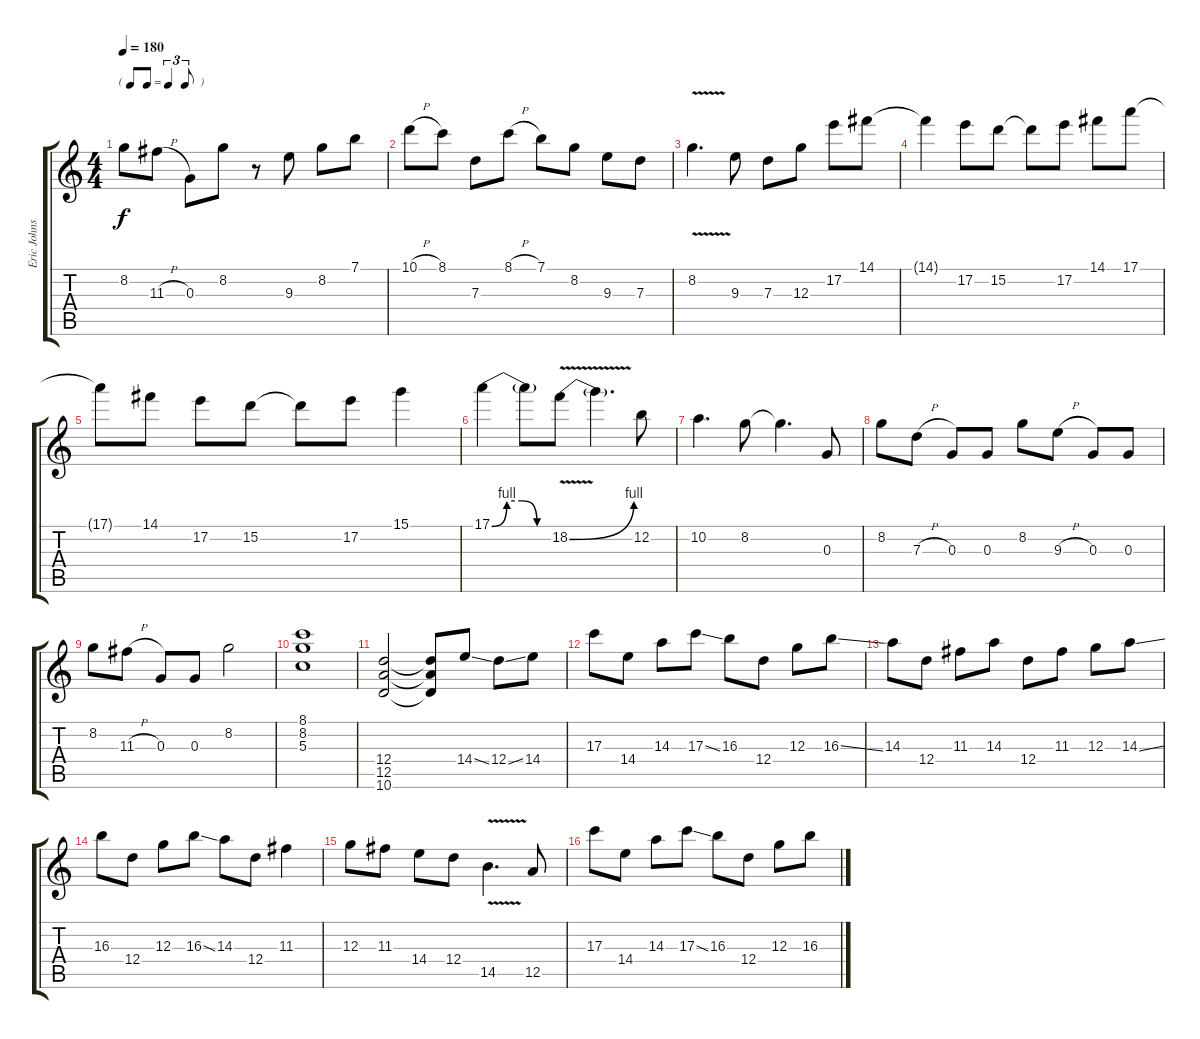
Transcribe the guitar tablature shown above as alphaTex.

\track ("Eric Johnson" "Eric Johns") {instrument distortionguitar}
\staff {score tabs}
\tuning (E4 B3 G3 D3 A2 E2) {hide}
\ts (4 4)
\tf triplet8th
\tempo 180
\clef g2
\ks c
8.2.8{dy f} 11.3{h}.8 0.3.8 8.2.8 r.8 9.3.8 8.2.8 7.1.8 |
10.1{h}.8 8.1.8 7.3.8 8.1{h}.8 7.1.8 8.2.8 9.3.8 7.3.8 |
8.2{v}.4{d} 9.3.8 7.3.8 12.3.8 17.2.8 14.1.8 |
14.1{t}.4 17.2.8 15.2.8 15.2{t}.8 17.2.8 14.1.8 17.1.8 |
17.1{t}.8 14.1.8 17.2.8 15.2.8 15.2{t}.8 17.2.8 15.1.4 |
17.1{be (custom 0 0 15 4 30 4 45 0 60 0)}.4 17.1{t}.8 18.2{be (bend 0 0 60 4) v}.8 18.2{t}.4{d} 12.2.8 |
10.2.4{d} 8.2.8 8.2{t}.4{d} 0.3.8 |
8.2.8 7.3{h}.8 0.3.8 0.3.8 8.2.8 9.3{h}.8 0.3.8 0.3.8 |
8.2.8 11.3{h}.8 0.3.8 0.3.8 8.2.2 |
(8.1 8.2 5.3).1 |
(12.4 12.5 10.6).2 (12.4{t} 12.5{t} 10.6{t}).8 14.4{ss}.8 12.4{ss}.8 14.4.8 |
17.3.8 14.4.8 14.3.8 17.3{ss}.8 16.3.8 12.4.8 12.3.8 16.3{ss}.8 |
14.3.8 12.4.8 11.3.8 14.3.8 12.4.8 11.3.8 12.3.8 14.3{ss}.8 |
16.3.8 12.4.8 12.3.8 16.3{ss}.8 14.3.8 12.4.8 11.3.4 |
12.3.8 11.3.8 14.4.8 12.4.8 14.5{v}.4{d} 12.5.8 |
17.3.8 14.4.8 14.3.8 17.3{ss}.8 16.3.8 12.4.8 12.3.8 16.3{ss}.8
